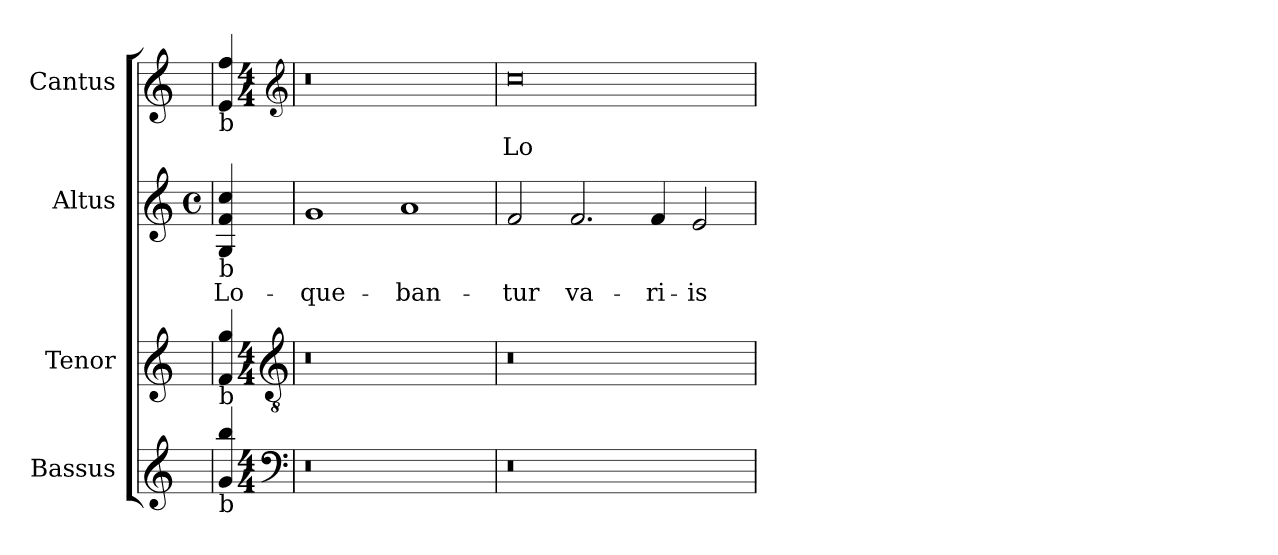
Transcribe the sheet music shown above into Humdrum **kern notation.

**kern	**kern	**kern	**text	**kern	**text
*part4	*part3	*part2	*part2	*part1	*part1
*staff4	*staff3	*staff2	*staff2	*staff1	*staff1
*I"Bassus	*I"Tenor	*I"Altus	*	*I"Cantus	*
!!LO:PB:g=z
*stria5	*stria5	*stria5	*	*stria5	*
*	*	*clefG2	*	*	*
*	*	*M4/4	*	*	*
*	*	*met(c)	*	*	*
=1	=1	=1	=1!	=1!	=1!
!	!	!	!	!LO:TX:b:t=b	!
!	!	!LO:TX:b:t=b	!	!	!
!	!LO:TX:b:t=b	!	!	!	!
!LO:TX:b:t=b	!	!	!	!	!
!	!	!	!LO:LY:b:cj	!	!
4bb/ 4g/	4gg/ 4f/	4cc/ 4G/ 4f	Lo-	4ff/ 4e/	.
*clefF4	*clefGv2	*	*	*clefG2	*
*M4/4	*M4/4	*	*	*M4/4	*
*met(c)	*met(c)	*	*	*met(c)	*
=2	=2	=2	=2	=2	=2
!	!	!	!LO:LY:b:cj	!	!
0r	0r	1g	-que-	0r	.
!	!	!	!LO:LY:b:cj	!	!
.	.	1a	-ban-	.	.
=3	=3	=3	=3	=3	=3
!	!	!	!LO:LY:b:cj	!	!LO:LY:b:cj
0r	0r	2f/	-tur	0cc	Lo-
!	!	!	!LO:LY:b:cj	!	!
.	.	2.f/	va-	.	.
!	!	!	!LO:LY:b:cj	!	!
.	.	4f/	-ri-	.	.
!	!	!	!LO:LY:b:cj	!	!
.	.	2e/	-is	.	.
=	=	=	=	=	=
*-	*-	*-	*-	*-	*-
